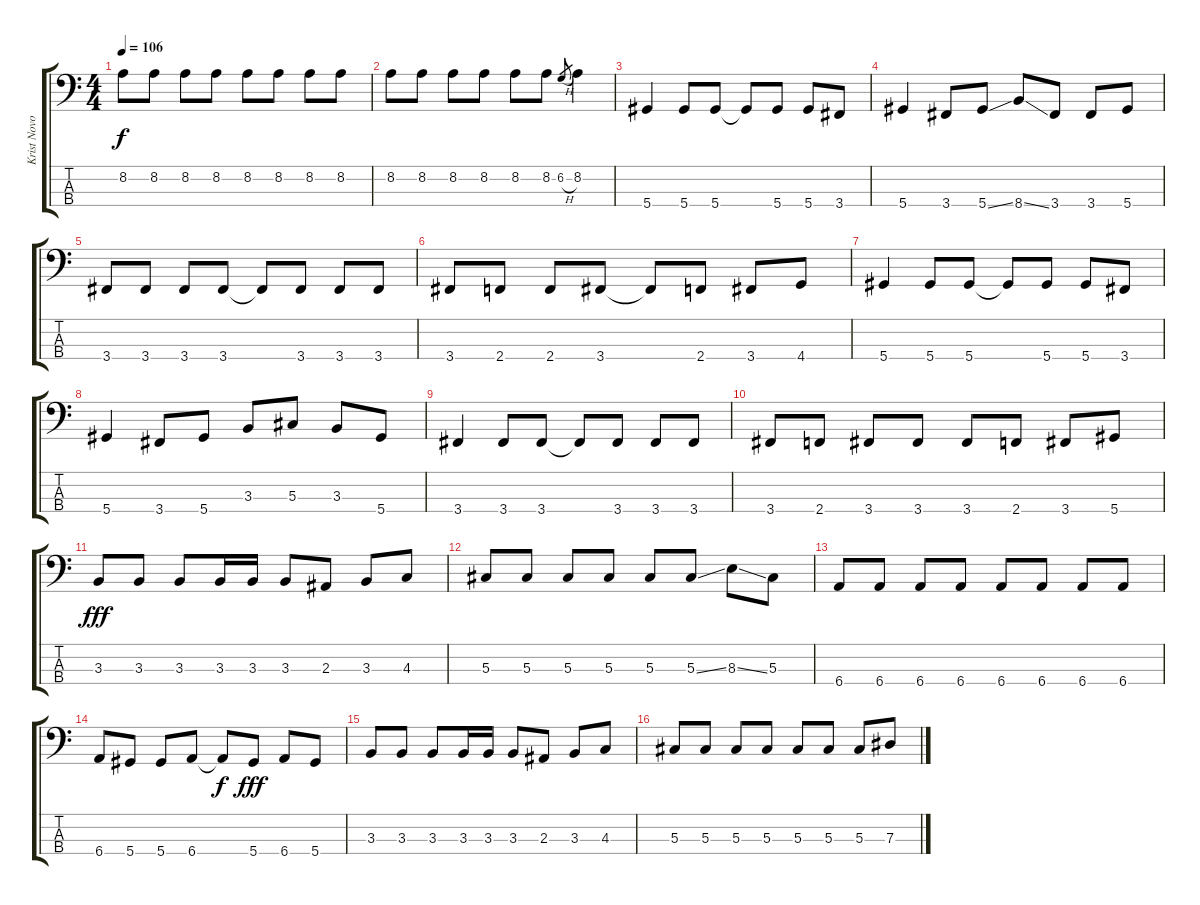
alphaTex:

\track ("Krist Novoselic and His Beard" "Krist Novo") {instrument electricbasspick}
\staff {score tabs}
\tuning (Gb2 Db2 Ab1 Eb1) {hide}
\ts (4 4)
\tempo 106
\clef f4
\ks c
8.2.8{dy f} 8.2.8 8.2.8 8.2.8 8.2.8 8.2.8 8.2.8 8.2.8 |
8.2.8 8.2.8 8.2.8 8.2.8 8.2.8 8.2.8 6.2{h}.8{gr} 8.2.4 |
5.4.4 5.4.8 5.4.8 5.4{t}.8 5.4.8 5.4.8 3.4.8 |
5.4.4 3.4.8 5.4{ss}.8 8.4{ss}.8 3.4.8 3.4.8 5.4.8 |
3.4.8 3.4.8 3.4.8 3.4.8 3.4{t}.8 3.4.8 3.4.8 3.4.8 |
3.4.8 2.4.8 2.4.8 3.4.8 3.4{t}.8 2.4.8 3.4.8 4.4.8 |
5.4.4 5.4.8 5.4.8 5.4{t}.8 5.4.8 5.4.8 3.4.8 |
5.4.4 3.4.8 5.4.8 3.3.8 5.3.8 3.3.8 5.4.8 |
3.4.4 3.4.8 3.4.8 3.4{t}.8 3.4.8 3.4.8 3.4.8 |
3.4.8 2.4.8 3.4.8 3.4.8 3.4.8 2.4.8 3.4.8 5.4.8 |
3.3.8{dy fff} 3.3.8 3.3.8 3.3.16 3.3.16 3.3.8 2.3.8 3.3.8 4.3.8 |
5.3.8 5.3.8 5.3.8 5.3.8 5.3.8 5.3{ss}.8 8.3{ss}.8 5.3.8 |
6.4.8 6.4.8 6.4.8 6.4.8 6.4.8 6.4.8 6.4.8 6.4.8 |
6.4.8 5.4.8 5.4.8 6.4.8 6.4{t}.8{dy f} 5.4.8{dy fff} 6.4.8 5.4.8 |
3.3.8 3.3.8 3.3.8 3.3.16 3.3.16 3.3.8 2.3.8 3.3.8 4.3.8 |
5.3.8 5.3.8 5.3.8 5.3.8 5.3.8 5.3.8 5.3.8 7.3.8
